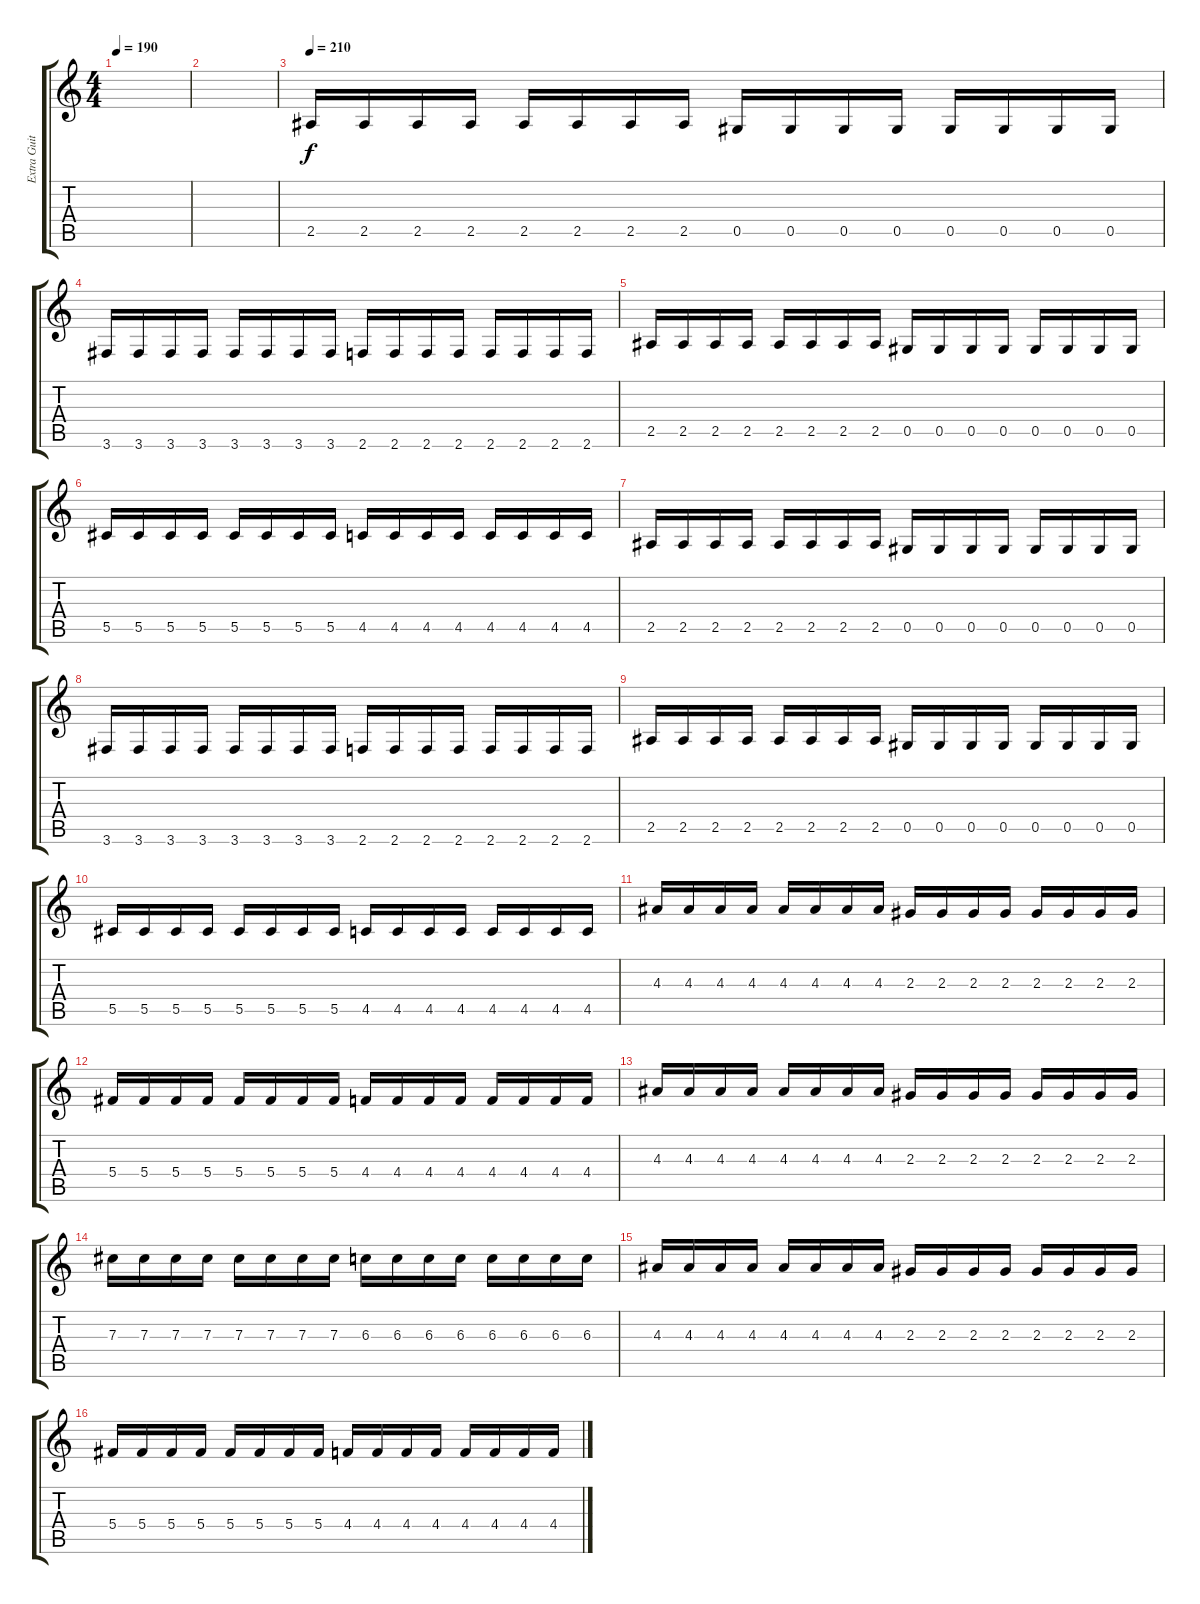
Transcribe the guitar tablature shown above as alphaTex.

\track ("Extra Guitar" "Extra Guit") {instrument distortionguitar}
\staff {score tabs}
\tuning (Eb4 Bb3 Gb3 Db3 Ab2 Eb2) {hide}
\ts (4 4)
\tempo 190
\clef g2
\ks c
|
|
\tempo 210
2.5.16 2.5.16 2.5.16 2.5.16 2.5.16 2.5.16 2.5.16 2.5.16 0.5.16 0.5.16 0.5.16 0.5.16 0.5.16 0.5.16 0.5.16 0.5.16 |
3.6.16 3.6.16 3.6.16 3.6.16 3.6.16 3.6.16 3.6.16 3.6.16 2.6.16 2.6.16 2.6.16 2.6.16 2.6.16 2.6.16 2.6.16 2.6.16 |
2.5.16 2.5.16 2.5.16 2.5.16 2.5.16 2.5.16 2.5.16 2.5.16 0.5.16 0.5.16 0.5.16 0.5.16 0.5.16 0.5.16 0.5.16 0.5.16 |
5.5.16 5.5.16 5.5.16 5.5.16 5.5.16 5.5.16 5.5.16 5.5.16 4.5.16 4.5.16 4.5.16 4.5.16 4.5.16 4.5.16 4.5.16 4.5.16 |
2.5.16 2.5.16 2.5.16 2.5.16 2.5.16 2.5.16 2.5.16 2.5.16 0.5.16 0.5.16 0.5.16 0.5.16 0.5.16 0.5.16 0.5.16 0.5.16 |
3.6.16 3.6.16 3.6.16 3.6.16 3.6.16 3.6.16 3.6.16 3.6.16 2.6.16 2.6.16 2.6.16 2.6.16 2.6.16 2.6.16 2.6.16 2.6.16 |
2.5.16 2.5.16 2.5.16 2.5.16 2.5.16 2.5.16 2.5.16 2.5.16 0.5.16 0.5.16 0.5.16 0.5.16 0.5.16 0.5.16 0.5.16 0.5.16 |
5.5.16 5.5.16 5.5.16 5.5.16 5.5.16 5.5.16 5.5.16 5.5.16 4.5.16 4.5.16 4.5.16 4.5.16 4.5.16 4.5.16 4.5.16 4.5.16 |
4.3.16 4.3.16 4.3.16 4.3.16 4.3.16 4.3.16 4.3.16 4.3.16 2.3.16 2.3.16 2.3.16 2.3.16 2.3.16 2.3.16 2.3.16 2.3.16 |
5.4.16 5.4.16 5.4.16 5.4.16 5.4.16 5.4.16 5.4.16 5.4.16 4.4.16 4.4.16 4.4.16 4.4.16 4.4.16 4.4.16 4.4.16 4.4.16 |
4.3.16 4.3.16 4.3.16 4.3.16 4.3.16 4.3.16 4.3.16 4.3.16 2.3.16 2.3.16 2.3.16 2.3.16 2.3.16 2.3.16 2.3.16 2.3.16 |
7.3.16 7.3.16 7.3.16 7.3.16 7.3.16 7.3.16 7.3.16 7.3.16 6.3.16 6.3.16 6.3.16 6.3.16 6.3.16 6.3.16 6.3.16 6.3.16 |
4.3.16 4.3.16 4.3.16 4.3.16 4.3.16 4.3.16 4.3.16 4.3.16 2.3.16 2.3.16 2.3.16 2.3.16 2.3.16 2.3.16 2.3.16 2.3.16 |
5.4.16 5.4.16 5.4.16 5.4.16 5.4.16 5.4.16 5.4.16 5.4.16 4.4.16 4.4.16 4.4.16 4.4.16 4.4.16 4.4.16 4.4.16 4.4.16
